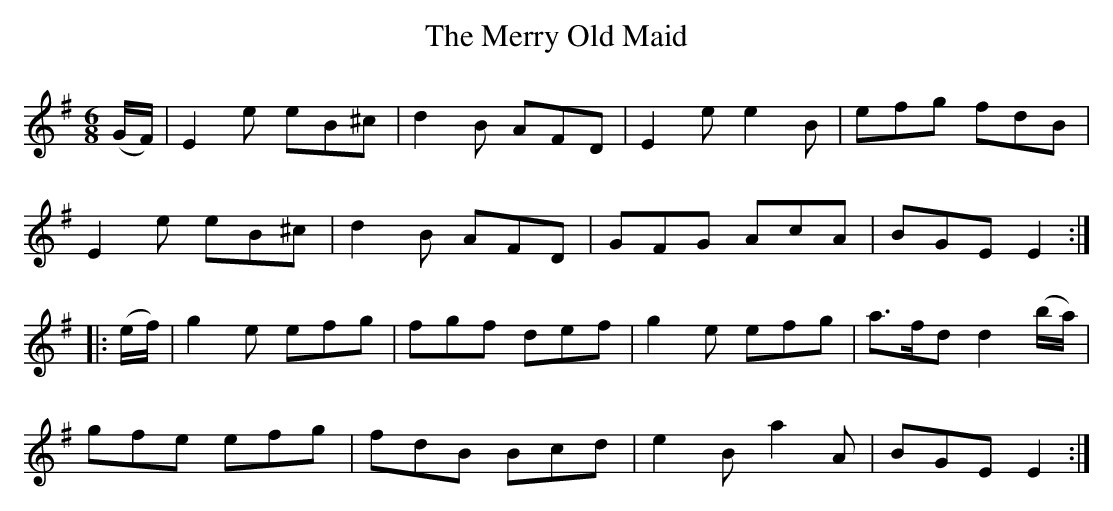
X:1
T: The Merry Old Maid
M: 6/8
L: 1/8
K: Em
   (G/F/) | E2 e eB^c | d2 B AFD | E2 e e2 B | efg fdB  |
            E2 e eB^c | d2 B AFD | GFG  AcA  | BGE E2  :|
|: (e/f/) | g2 e efg  | fgf  def | g2 e efg  | a>fd d2 (b/a/) |
            gfe  efg  | fdB  Bcd | e2 B a2 A | BGE E2  :|
